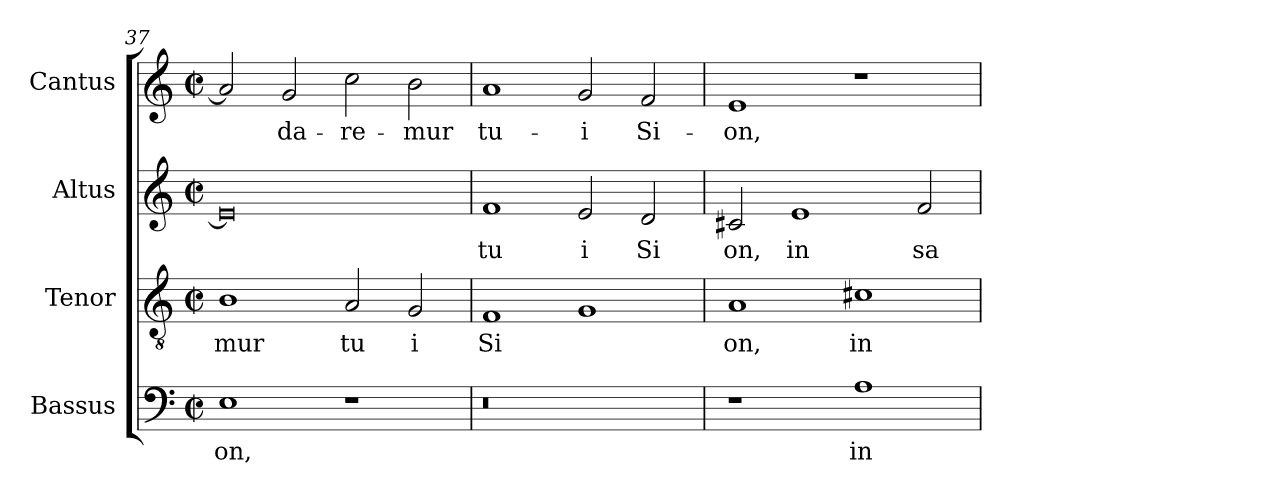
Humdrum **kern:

**kern	**text	**kern	**text	**kern	**text	**kern	**text
*part4	*part4	*part3	*part3	*part2	*part2	*part1	*part1
*staff4	*staff4	*staff3	*staff3	*staff2	*staff2	*staff1	*staff1
*I"Bassus	*	*I"Tenor	*	*I"Altus	*	*I"Cantus	*
*clefF4	*	*clefGv2	*	*clefG2	*	*clefG2	*
*M2/2	*	*M2/2	*	*M2/2	*	*M2/2	*
*met(c|)	*	*met(c|)	*	*met(c|)	*	*met(c|)	*
=37	=37	=37	=37	=37	=37	=37	=37
!	!LO:LY:b:cj	!	!LO:LY:b:cj	!	!	!	!
1E	-on,	1B	mur	0e]	.	2a/]	.
!	!	!	!	!	!	!	!LO:LY:b:cj
.	.	.	.	.	.	2g/	-da-
!	!	!	!LO:LY:b:cj	!	!	!	!LO:LY:b:cj
1r	.	2A/	tu	.	.	2cc\	-re-
!	!	!	!LO:LY:b:cj	!	!	!	!LO:LY:b:cj
.	.	2G/	i	.	.	2b\	-mur
=38	=38	=38	=38	=38	=38	=38	=38
!	!	!	!LO:LY:b:cj	!	!LO:LY:b:cj	!	!LO:LY:b:cj
0r	.	1F	Si	1f	tu	1a	tu-
!	!	!	!	!	!LO:LY:b:cj	!	!LO:LY:b:cj
.	.	1G	.	2e/	i	2g/	-i
!	!	!	!	!	!LO:LY:b:cj	!	!LO:LY:b:cj
.	.	.	.	2d/	Si	2f/	Si-
=39	=39	=39	=39	=39	=39	=39	=39
!	!	!	!LO:LY:b:cj	!	!LO:LY:b:cj	!	!LO:LY:b:cj
1r	.	1A	on,	2c#X/	on,	1e	-on,
!	!	!	!	!	!LO:LY:b:cj	!	!
.	.	.	.	1e	in	.	.
!	!LO:LY:b:cj	!	!LO:LY:b:cj	!	!	!	!
1A	in	1c#X	in	.	.	1r	.
!	!	!	!	!	!LO:LY:b:cj	!	!
.	.	.	.	2f/	sa	.	.
=	=	=	=	=	=	=	=
*-	*-	*-	*-	*-	*-	*-	*-
